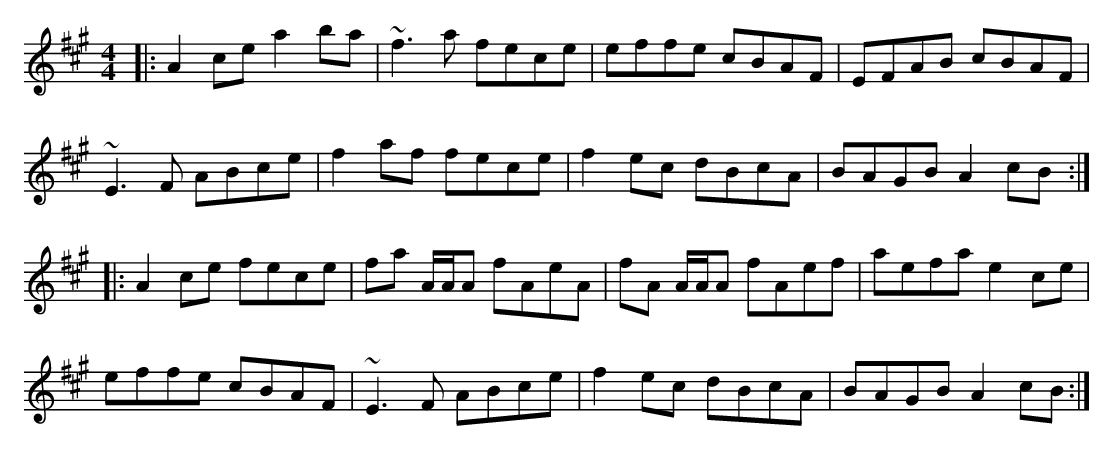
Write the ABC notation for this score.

X:1
M:4/4
K:A
|:A2ce a2ba|~f3a fece|effe cBAF|EFAB cBAF|
~E3F ABce|f2af fece|f2ec dBcA|BAGB A2cB:|
|:A2ce fece|fa A/A/A fAeA|fA A/A/A fAef|aefa e2ce|
effe cBAF|~E3F ABce|f2ec dBcA|BAGB A2cB:|
